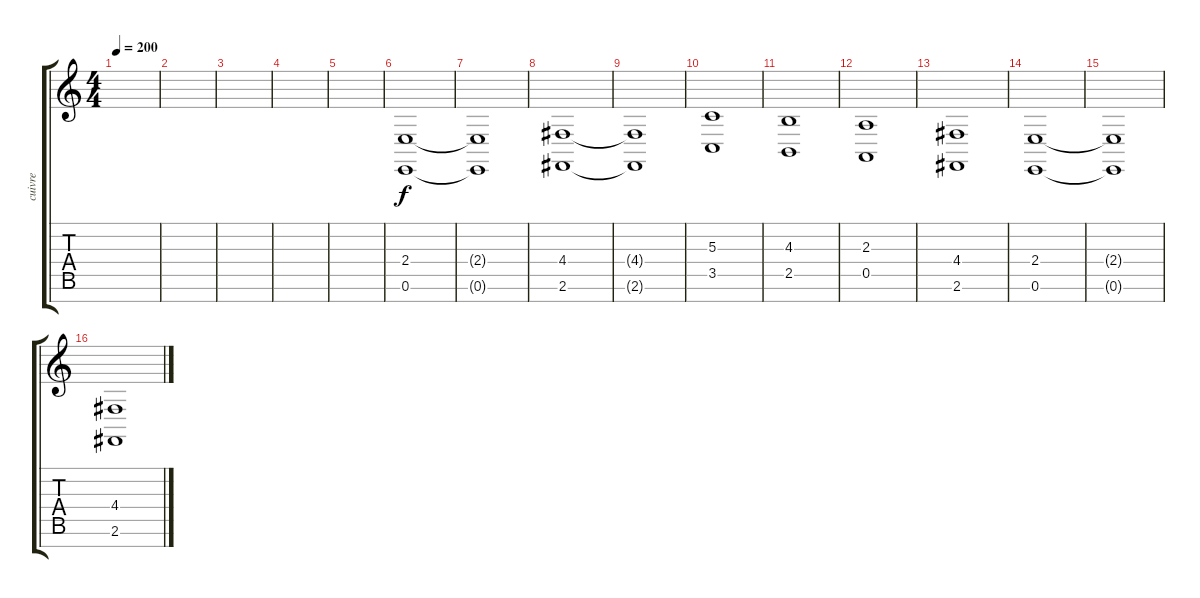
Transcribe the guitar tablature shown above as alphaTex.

\track ("cuivre" "cuivre") {instrument brasssection}
\staff {score tabs}
\tuning (E4 B3 G3 D3 A2 E2 B1) {hide}
\ts (4 4)
\tempo 200
\clef g2
\ks c
|
|
|
|
|
(2.4 0.6).1{dy f} |
(2.4{t} 0.6{t}).1 |
(4.4 2.6).1 |
(4.4{t} 2.6{t}).1 |
(5.3 3.5).1 |
(4.3 2.5).1 |
(2.3 0.5).1 |
(4.4 2.6).1 |
(2.4 0.6).1 |
(2.4{t} 0.6{t}).1 |
(4.4 2.6).1
